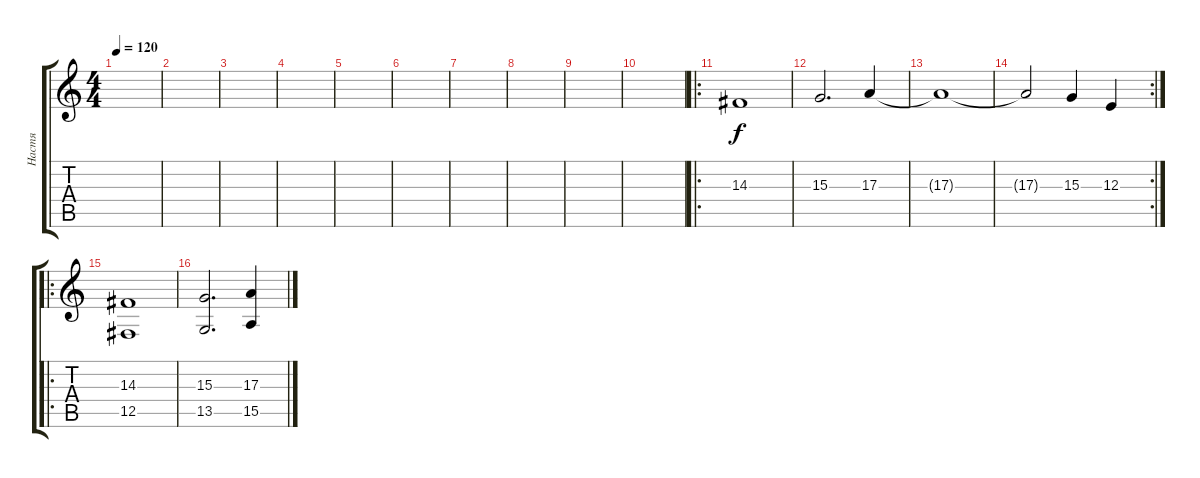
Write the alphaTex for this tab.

\track ("Настя" "Настя") {instrument stringensemble2}
\staff {score tabs}
\tuning (Db4 Ab3 E3 B2 Gb2 B1) {hide}
\ts (4 4)
\tempo 120
\clef g2
\ks c
|
|
|
|
|
|
|
|
|
|
\ro
14.3.1 |
15.3.2{d} 17.3.4 |
17.3{t}.1 |
\rc 2
17.3{t}.2 15.3.4 12.3.4 |
\ro
(14.3 12.5).1 |
(15.3 13.5).2{d} (17.3 15.5).4
